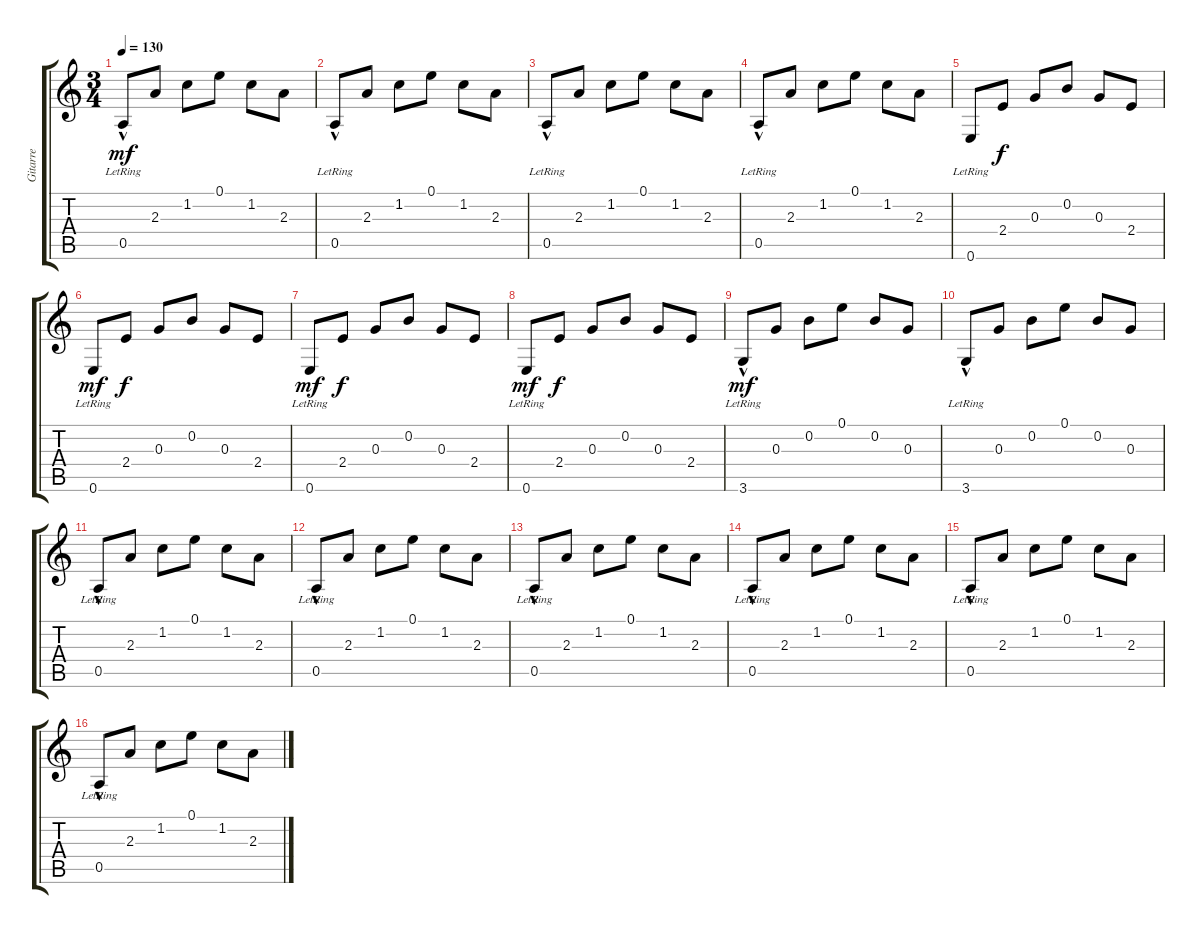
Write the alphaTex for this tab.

\track ("Gitarre" "Gitarre") {instrument acousticguitarnylon}
\staff {score tabs}
\tuning (E4 B3 G3 D3 A2 E2) {hide}
\ts (3 4)
\tempo 130
\clef g2
\ks c
0.5{hac lr}.8{dy mf} 2.3.8 1.2.8 0.1.8 1.2.8 2.3.8 |
0.5{hac lr}.8 2.3.8 1.2.8 0.1.8 1.2.8 2.3.8 |
0.5{hac lr}.8 2.3.8 1.2.8 0.1.8 1.2.8 2.3.8 |
0.5{hac lr}.8 2.3.8 1.2.8 0.1.8 1.2.8 2.3.8 |
0.6{lr}.8 2.4.8{dy f} 0.3.8 0.2.8 0.3.8 2.4.8 |
0.6{lr}.8{dy mf} 2.4.8{dy f} 0.3.8 0.2.8 0.3.8 2.4.8 |
0.6{lr}.8{dy mf} 2.4.8{dy f} 0.3.8 0.2.8 0.3.8 2.4.8 |
0.6{lr}.8{dy mf} 2.4.8{dy f} 0.3.8 0.2.8 0.3.8 2.4.8 |
3.6{hac lr}.8{dy mf} 0.3.8 0.2.8 0.1.8 0.2.8 0.3.8 |
3.6{hac lr}.8 0.3.8 0.2.8 0.1.8 0.2.8 0.3.8 |
0.5{hac lr}.8 2.3.8 1.2.8 0.1.8 1.2.8 2.3.8 |
0.5{hac lr}.8 2.3.8 1.2.8 0.1.8 1.2.8 2.3.8 |
0.5{hac lr}.8 2.3.8 1.2.8 0.1.8 1.2.8 2.3.8 |
0.5{hac lr}.8 2.3.8 1.2.8 0.1.8 1.2.8 2.3.8 |
0.5{hac lr}.8 2.3.8 1.2.8 0.1.8 1.2.8 2.3.8 |
0.5{hac lr}.8 2.3.8 1.2.8 0.1.8 1.2.8 2.3.8
